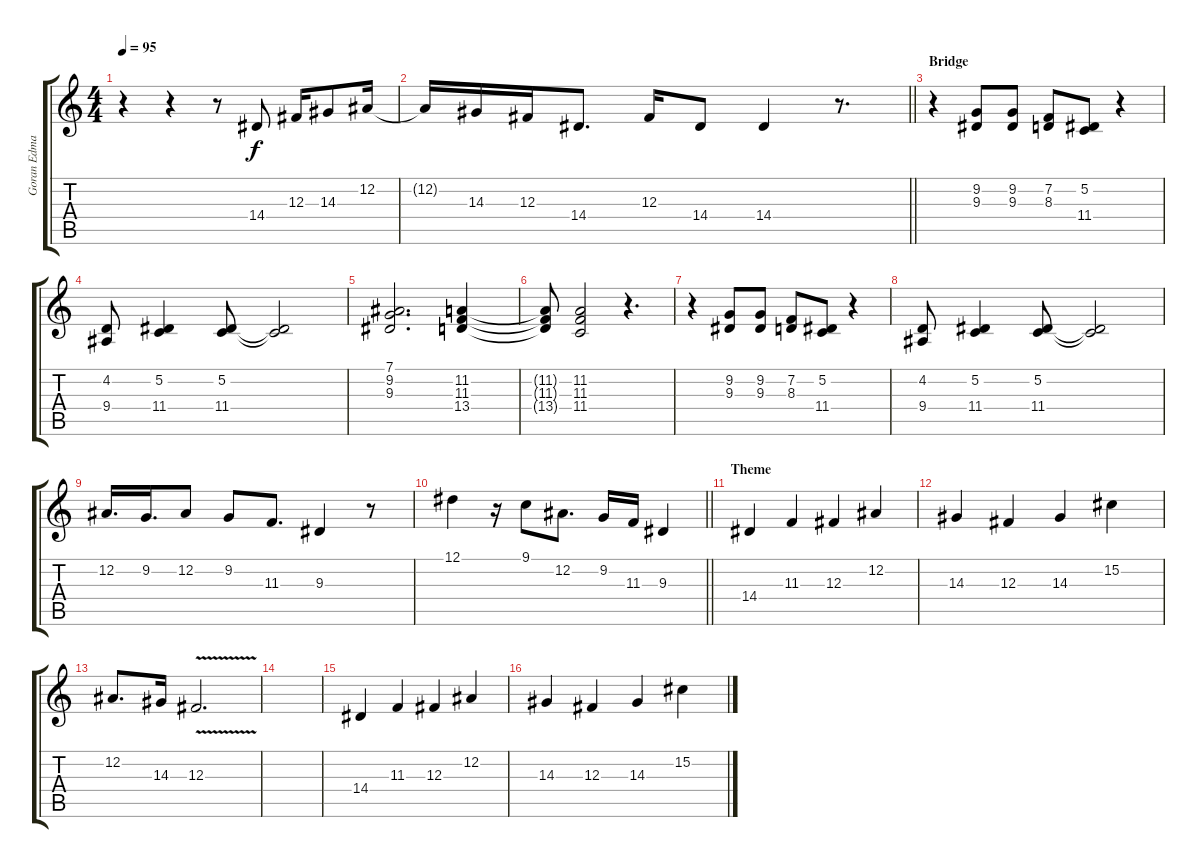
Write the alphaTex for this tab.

\track ("Goran Edman" "Goran Edma") {instrument lead2sawtooth}
\staff {score tabs}
\tuning (Eb4 Bb3 Gb3 Db3 Ab2 Eb2) {hide}
\ts (4 4)
\tempo 95
\clef g2
\ks c
r.4{dy f} r.4 r.8 14.4.8 12.3.16 14.3.8 12.2.16 |
\barLineRight lightlight
12.2{t}.16 14.3.16 12.3.16 14.4.8{d} 12.3.16 14.4.8 14.4.4 r.8{d} |
\section ("" "Bridge")
r.4 (9.2 9.3).8 (9.2 9.3).8 (7.2 8.3).8 (5.2 11.4).8 r.4 |
(4.2 9.4).8 (5.2 11.4).4 (5.2 11.4).8 (5.2{t} 11.4{t}).2 |
(7.1 9.2 9.3).2{d} (11.2 11.3 13.4).4 |
(11.2{t} 11.3{t} 13.4{t}).8 (11.2 11.3 11.4).2 r.4{d} |
r.4 (9.2 9.3).8 (9.2 9.3).8 (7.2 8.3).8 (5.2 11.4).8 r.4 |
(4.2 9.4).8 (5.2 11.4).4 (5.2 11.4).8 (5.2{t} 11.4{t}).2 |
12.2.16{d} 9.2.16{d} 12.2.8 9.2.8 11.3.8{d} 9.3.4 r.8 |
\barLineRight lightlight
12.1.4 r.16 9.1.8 12.2.8{d} 9.2.16 11.3.16 9.3.4 |
\section ("" "Theme")
14.4.4 11.3.4 12.3.4 12.2.4 |
14.3.4 12.3.4 14.3.4 15.2.4 |
12.2.8{d} 14.3.16 12.3{v}.2{d} |
|
14.4.4 11.3.4 12.3.4 12.2.4 |
14.3.4 12.3.4 14.3.4 15.2.4
